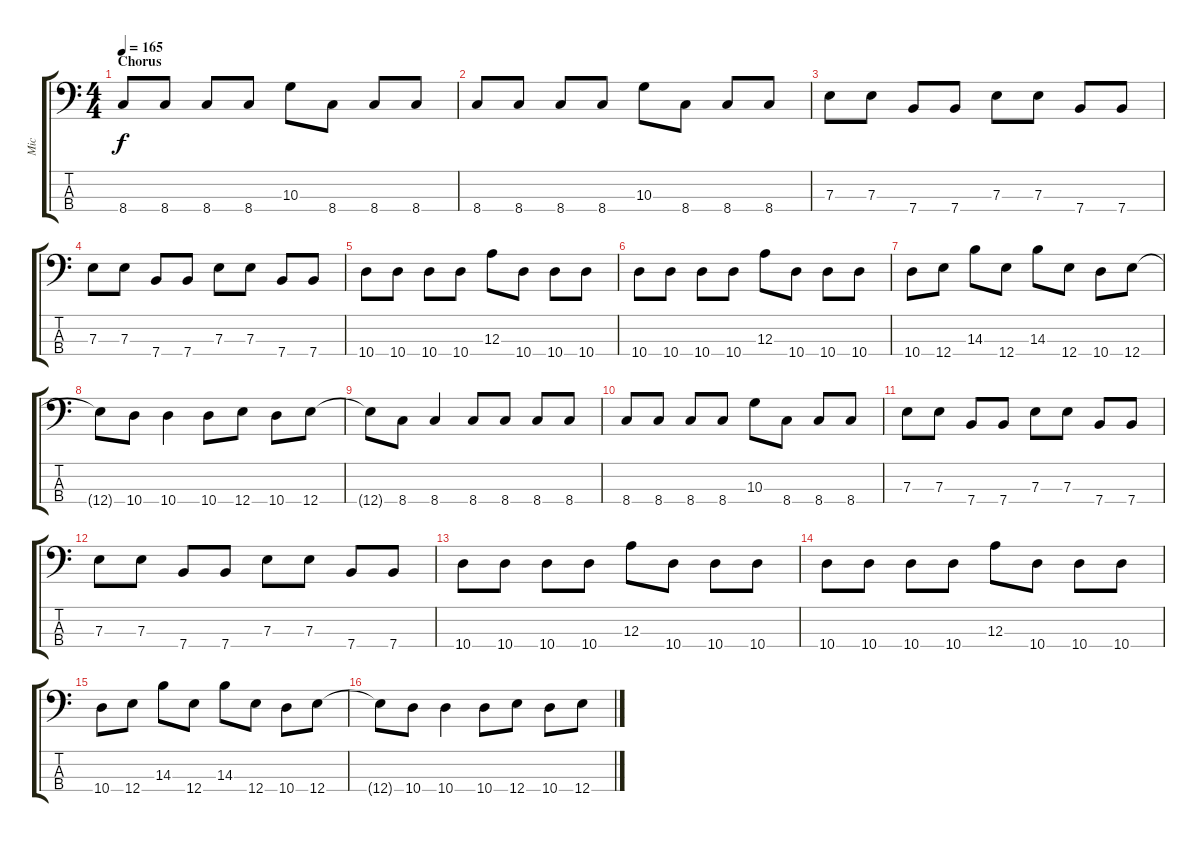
\track ("Mic" "Mic") {instrument electricbassfinger}
\staff {score tabs}
\tuning (G2 D2 A1 E1) {hide}
\ts (4 4)
\section ("" "Chorus")
\tempo 165
\clef f4
\ks c
8.4.8{dy f} 8.4.8 8.4.8 8.4.8 10.3.8 8.4.8 8.4.8 8.4.8 |
8.4.8 8.4.8 8.4.8 8.4.8 10.3.8 8.4.8 8.4.8 8.4.8 |
7.3.8 7.3.8 7.4.8 7.4.8 7.3.8 7.3.8 7.4.8 7.4.8 |
7.3.8 7.3.8 7.4.8 7.4.8 7.3.8 7.3.8 7.4.8 7.4.8 |
10.4.8 10.4.8 10.4.8 10.4.8 12.3.8 10.4.8 10.4.8 10.4.8 |
10.4.8 10.4.8 10.4.8 10.4.8 12.3.8 10.4.8 10.4.8 10.4.8 |
10.4.8 12.4.8 14.3.8 12.4.8 14.3.8 12.4.8 10.4.8 12.4.8 |
12.4{t}.8 10.4.8 10.4.4 10.4.8 12.4.8 10.4.8 12.4.8 |
12.4{t}.8 8.4.8 8.4.4 8.4.8 8.4.8 8.4.8 8.4.8 |
8.4.8 8.4.8 8.4.8 8.4.8 10.3.8 8.4.8 8.4.8 8.4.8 |
7.3.8 7.3.8 7.4.8 7.4.8 7.3.8 7.3.8 7.4.8 7.4.8 |
7.3.8 7.3.8 7.4.8 7.4.8 7.3.8 7.3.8 7.4.8 7.4.8 |
10.4.8 10.4.8 10.4.8 10.4.8 12.3.8 10.4.8 10.4.8 10.4.8 |
10.4.8 10.4.8 10.4.8 10.4.8 12.3.8 10.4.8 10.4.8 10.4.8 |
10.4.8 12.4.8 14.3.8 12.4.8 14.3.8 12.4.8 10.4.8 12.4.8 |
12.4{t}.8 10.4.8 10.4.4 10.4.8 12.4.8 10.4.8 12.4.8
